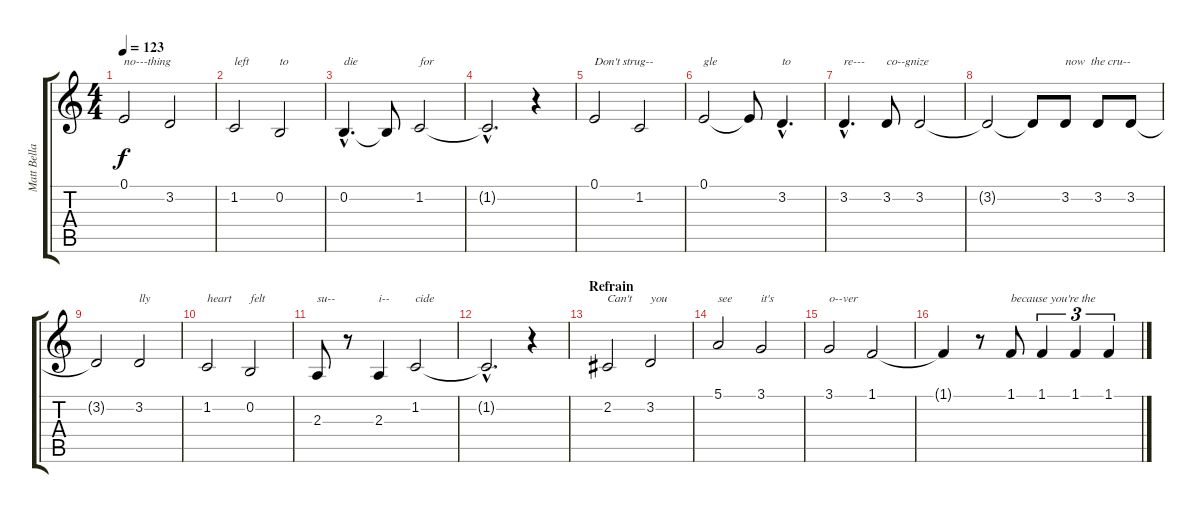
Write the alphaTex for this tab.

\track ("Matt Bellamy ( Voice )" "Matt Bella") {instrument drawbarorgan}
\staff {score tabs}
\tuning (E4 B3 G3 D3 A2 E2) {hide}
\ts (4 4)
\tempo 123
\clef g2
\ks c
0.1.2{txt "no---thing" dy f} 3.2.2 |
1.2.2{txt "left"} 0.2.2{txt "to"} |
0.2{hac}.4{d txt "die"} 0.2{t}.8 1.2.2{txt "for"} |
1.2{hac t}.2{d} r.4 |
0.1.2{txt "Don't strug--"} 1.2.2 |
0.1.2{txt "gle"} 0.1{t}.8 3.2{hac}.4{d txt "to"} |
3.2{hac}.4{d txt "re---"} 3.2.8{txt "co--gnize"} 3.2.2 |
3.2{t}.2 3.2{t}.8 3.2.8{txt "now  the cru--"} 3.2.8 3.2.8 |
3.2{t}.2 3.2.2{txt "lly"} |
1.2.2{txt "heart"} 0.2.2{txt "felt"} |
2.3.8{txt "su--"} r.8 2.3.4{txt "i--"} 1.2.2{txt "cide"} |
1.2{hac t}.2{d} r.4 |
\section ("" "Refrain")
2.2.2{txt "Can't"} 3.2.2{txt "you"} |
5.1.2{txt "see"} 3.1.2{txt "it's"} |
3.1.2{txt "o--ver"} 1.1.2 |
1.1{t}.4 r.8 1.1.8{txt "because you're the"} 1.1.4{tu (3 2)} 1.1.4{tu (3 2)} 1.1.4{tu (3 2)}
